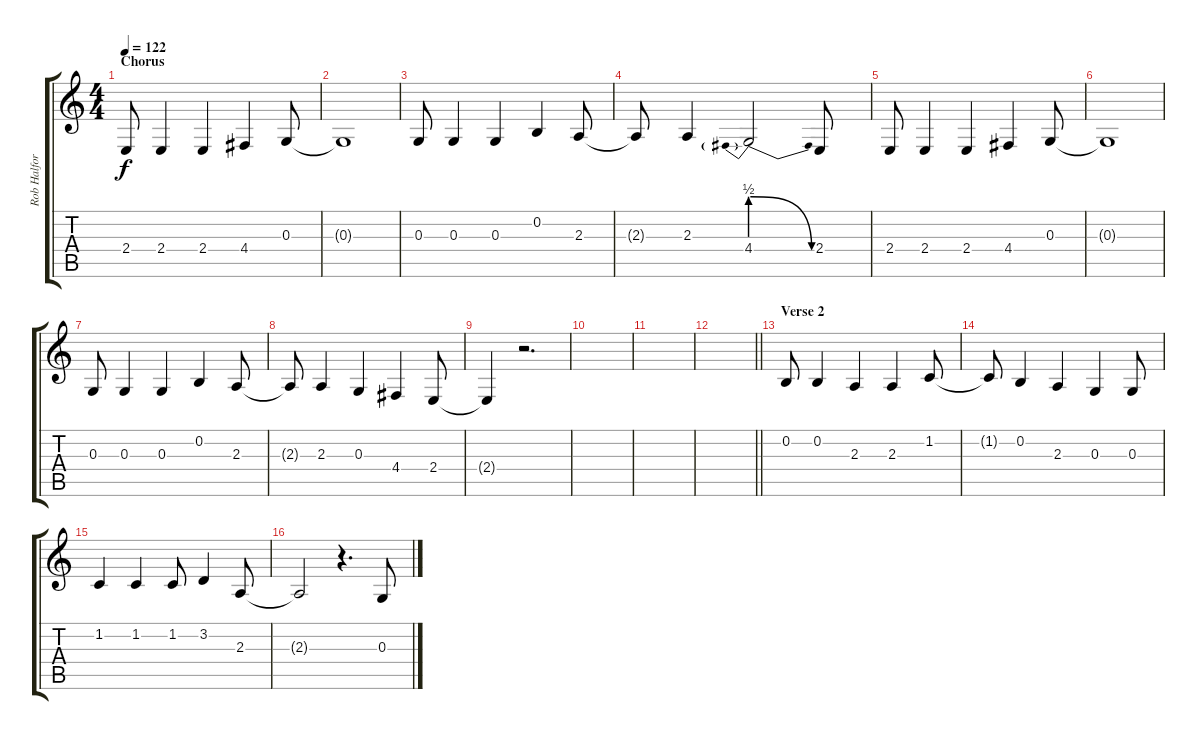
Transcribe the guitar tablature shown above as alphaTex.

\track ("Rob Halford" "Rob Halfor") {instrument trumpet}
\staff {score tabs}
\tuning (E4 B3 G3 D3 A2 E2) {hide}
\ts (4 4)
\section ("" "Chorus")
\tempo 122
\clef g2
\ks c
2.4.8{dy f} 2.4.4 2.4.4 4.4.4 0.3.8 |
0.3{t}.1 |
0.3.8 0.3.4 0.3.4 0.2.4 2.3.8 |
2.3{t}.8 2.3.4 4.4{be (prebendrelease 0 2 60 0)}.2 2.4.8 |
2.4.8 2.4.4 2.4.4 4.4.4 0.3.8 |
0.3{t}.1 |
0.3.8 0.3.4 0.3.4 0.2.4 2.3.8 |
2.3{t}.8 2.3.4 0.3.4 4.4.4 2.4.8 |
2.4{t}.4 r.2{d} |
|
|
\barLineRight lightlight
|
\section ("" "Verse 2")
0.2.8 0.2.4 2.3.4 2.3.4 1.2.8 |
1.2{t}.8 0.2.4 2.3.4 0.3.4 0.3.8 |
1.2.4 1.2.4 1.2.8 3.2.4 2.3.8 |
2.3{t}.2 r.4{d} 0.3.8
